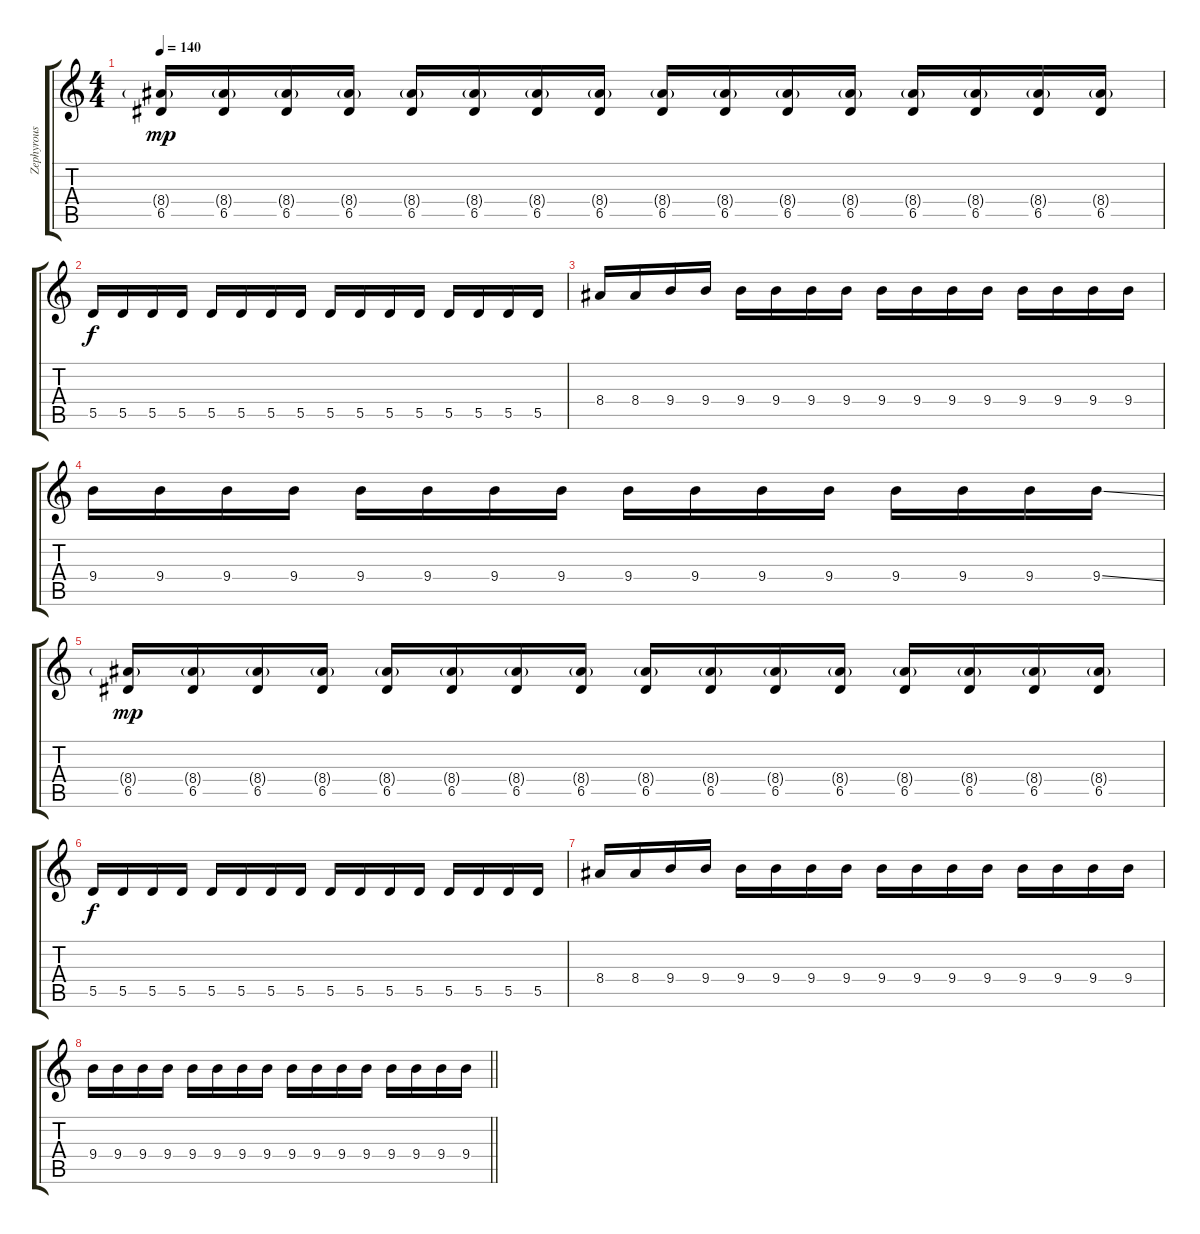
\track ("Zephyrous" "Zephyrous") {instrument overdrivenguitar}
\staff {score tabs}
\tuning (E4 B3 G3 D3 A2 E2) {hide}
\ts (4 4)
\tempo 140
\clef g2
\ks c
(8.4{g} 6.5).16{dy mp} (8.4{g} 6.5).16 (8.4{g} 6.5).16 (8.4{g} 6.5).16 (8.4{g} 6.5).16 (8.4{g} 6.5).16 (8.4{g} 6.5).16 (8.4{g} 6.5).16 (8.4{g} 6.5).16 (8.4{g} 6.5).16 (8.4{g} 6.5).16 (8.4{g} 6.5).16 (8.4{g} 6.5).16 (8.4{g} 6.5).16 (8.4{g} 6.5).16 (8.4{g} 6.5).16 |
5.5.16{dy f} 5.5.16 5.5.16 5.5.16 5.5.16 5.5.16 5.5.16 5.5.16 5.5.16 5.5.16 5.5.16 5.5.16 5.5.16 5.5.16 5.5.16 5.5.16 |
8.4.16 8.4.16 9.4.16 9.4.16 9.4.16 9.4.16 9.4.16 9.4.16 9.4.16 9.4.16 9.4.16 9.4.16 9.4.16 9.4.16 9.4.16 9.4.16 |
9.4.16 9.4.16 9.4.16 9.4.16 9.4.16 9.4.16 9.4.16 9.4.16 9.4.16 9.4.16 9.4.16 9.4.16 9.4.16 9.4.16 9.4.16 9.4{ss}.16 |
(8.4{g} 6.5).16{dy mp} (8.4{g} 6.5).16 (8.4{g} 6.5).16 (8.4{g} 6.5).16 (8.4{g} 6.5).16 (8.4{g} 6.5).16 (8.4{g} 6.5).16 (8.4{g} 6.5).16 (8.4{g} 6.5).16 (8.4{g} 6.5).16 (8.4{g} 6.5).16 (8.4{g} 6.5).16 (8.4{g} 6.5).16 (8.4{g} 6.5).16 (8.4{g} 6.5).16 (8.4{g} 6.5).16 |
5.5.16{dy f} 5.5.16 5.5.16 5.5.16 5.5.16 5.5.16 5.5.16 5.5.16 5.5.16 5.5.16 5.5.16 5.5.16 5.5.16 5.5.16 5.5.16 5.5.16 |
8.4.16 8.4.16 9.4.16 9.4.16 9.4.16 9.4.16 9.4.16 9.4.16 9.4.16 9.4.16 9.4.16 9.4.16 9.4.16 9.4.16 9.4.16 9.4.16 |
\barLineRight lightlight
9.4.16 9.4.16 9.4.16 9.4.16 9.4.16 9.4.16 9.4.16 9.4.16 9.4.16 9.4.16 9.4.16 9.4.16 9.4.16 9.4.16 9.4.16 9.4.16
